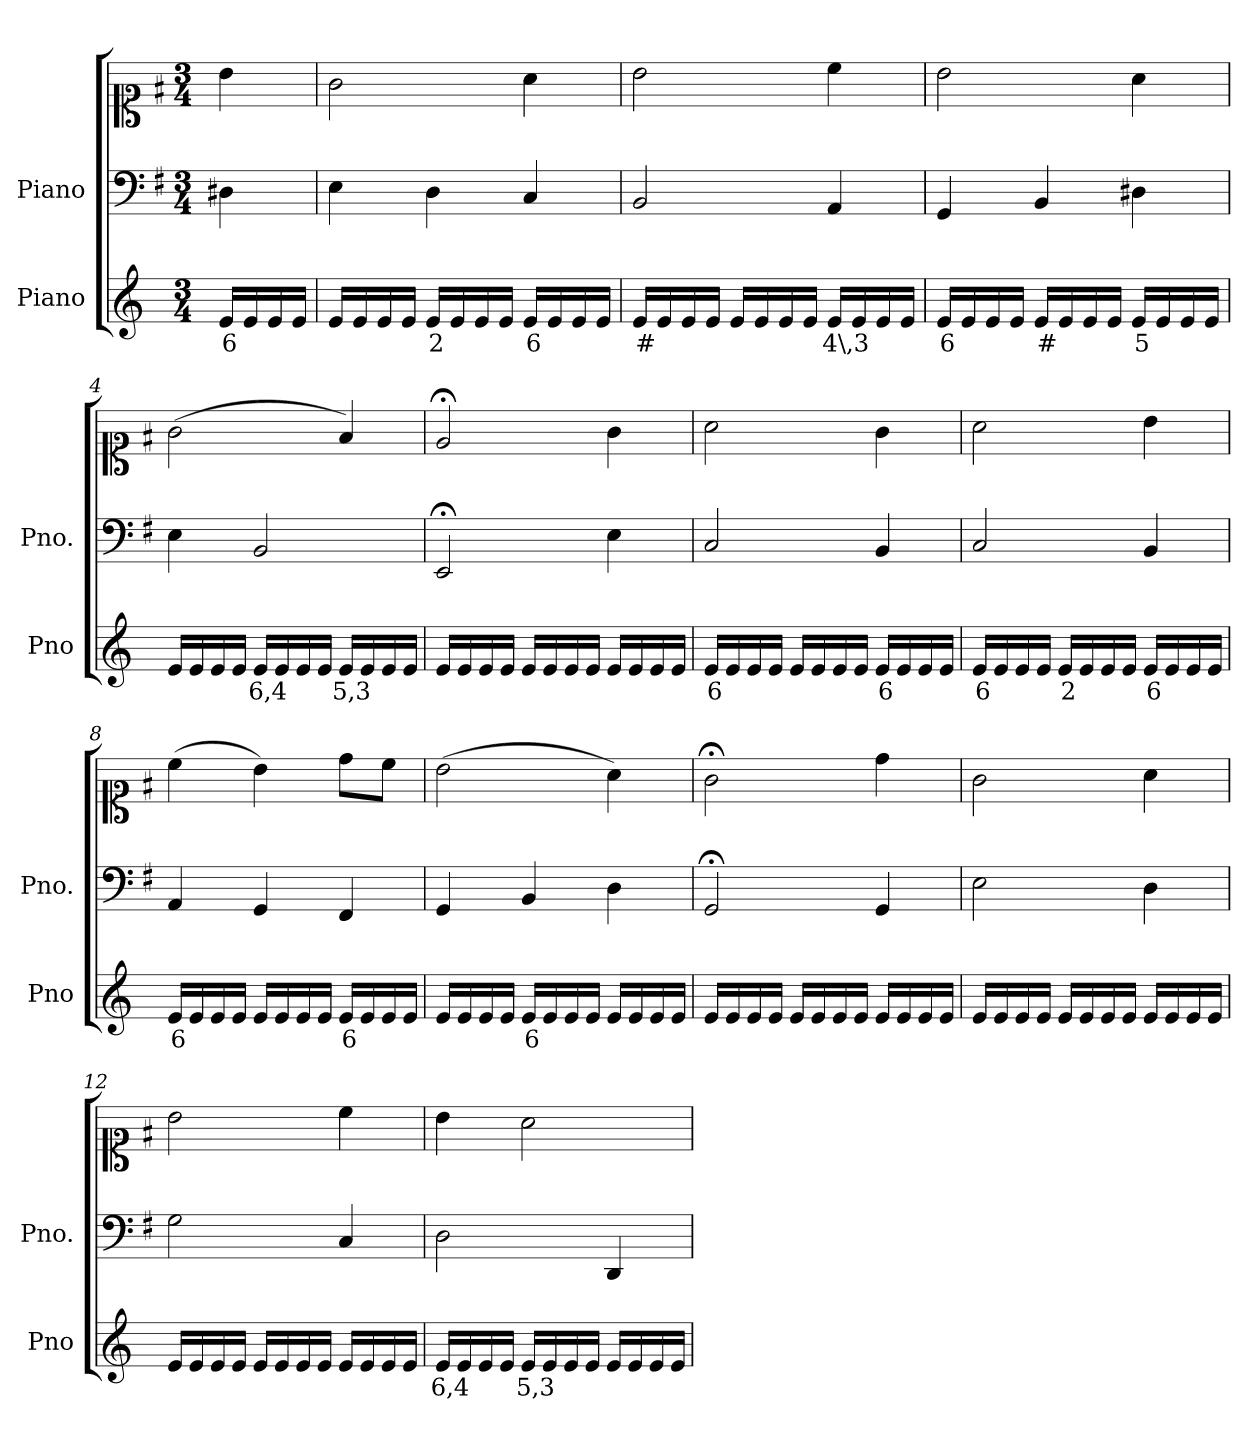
**kern	**text	**kern	**kern
*part2	*part2	*part1	*part1
*staff3	*staff3	*staff2	*staff1
*I"Piano	*	*I"Piano	*
*I'Pno	*	*I'Pno.	*
*clefG2	*	*clefF4	*clefC1
*k[]	*	*k[f#]	*k[f#]
*M3/4	*	*M3/4	*M3/4
=	=	=	=
!	!LO:LY:b	!	!
16e/LL	6	4D#X\	4b\
16e/	.	.	.
16e/	.	.	.
16e/JJ	.	.	.
=1	=1	=1	=1
16e/LL	.	4E\	2g\
16e/	.	.	.
16e/	.	.	.
16e/JJ	.	.	.
!	!LO:LY:b	!	!
16e/LL	2	4D\	.
16e/	.	.	.
16e/	.	.	.
16e/JJ	.	.	.
!	!LO:LY:b	!	!
16e/LL	6	4C/	4a\
16e/	.	.	.
16e/	.	.	.
16e/JJ	.	.	.
=2	=2	=2	=2
!	!LO:LY:b	!	!
16e/LL	#	2BB/	2b\
16e/	.	.	.
16e/	.	.	.
16e/JJ	.	.	.
16e/LL	.	.	.
16e/	.	.	.
16e/	.	.	.
16e/JJ	.	.	.
!	!LO:LY:b	!	!
16e/LL	4\,3	4AA/	4cc\
16e/	.	.	.
16e/	.	.	.
16e/JJ	.	.	.
=3	=3	=3	=3
!	!LO:LY:b	!	!
16e/LL	6	4GG/	2b\
16e/	.	.	.
16e/	.	.	.
16e/JJ	.	.	.
!	!LO:LY:b	!	!
16e/LL	#	4BB/	.
16e/	.	.	.
16e/	.	.	.
16e/JJ	.	.	.
!	!LO:LY:b	!	!
16e/LL	5	4D#X\	4a\
16e/	.	.	.
16e/	.	.	.
16e/JJ	.	.	.
=4	=4	=4	=4
16e/LL	.	4E\	(>2g\
16e/	.	.	.
16e/	.	.	.
16e/JJ	.	.	.
!	!LO:LY:b	!	!
16e/LL	6,4	2BB/	.
16e/	.	.	.
16e/	.	.	.
16e/JJ	.	.	.
!	!LO:LY:b	!	!
16e/LL	5,3	.	4f#/)
16e/	.	.	.
16e/	.	.	.
16e/JJ	.	.	.
=5	=5	=5	=5
16e/LL	.	2EE;</	2e;</
16e/	.	.	.
16e/	.	.	.
16e/JJ	.	.	.
16e/LL	.	.	.
16e/	.	.	.
16e/	.	.	.
16e/JJ	.	.	.
16e/LL	.	4E\	4g\
16e/	.	.	.
16e/	.	.	.
16e/JJ	.	.	.
=6	=6	=6	=6
!	!LO:LY:b	!	!
16e/LL	6	2C/	2a\
16e/	.	.	.
16e/	.	.	.
16e/JJ	.	.	.
16e/LL	.	.	.
16e/	.	.	.
16e/	.	.	.
16e/JJ	.	.	.
!	!LO:LY:b	!	!
16e/LL	6	4BB/	4g\
16e/	.	.	.
16e/	.	.	.
16e/JJ	.	.	.
=7	=7	=7	=7
!	!LO:LY:b	!	!
16e/LL	6	2C/	2a\
16e/	.	.	.
16e/	.	.	.
16e/JJ	.	.	.
!	!LO:LY:b	!	!
16e/LL	2	.	.
16e/	.	.	.
16e/	.	.	.
16e/JJ	.	.	.
!	!LO:LY:b	!	!
16e/LL	6	4BB/	4b\
16e/	.	.	.
16e/	.	.	.
16e/JJ	.	.	.
=8	=8	=8	=8
!	!LO:LY:b	!	!
16e/LL	6	4AA/	(>4cc\
16e/	.	.	.
16e/	.	.	.
16e/JJ	.	.	.
16e/LL	.	4GG/	4b\)
16e/	.	.	.
16e/	.	.	.
16e/JJ	.	.	.
!	!LO:LY:b	!	!
16e/LL	6	4FF#/	8dd\L
16e/	.	.	.
16e/	.	.	8cc\J
16e/JJ	.	.	.
=9	=9	=9	=9
16e/LL	.	4GG/	(>2b\
16e/	.	.	.
16e/	.	.	.
16e/JJ	.	.	.
!	!LO:LY:b	!	!
16e/LL	6	4BB/	.
16e/	.	.	.
16e/	.	.	.
16e/JJ	.	.	.
16e/LL	.	4D\	4a\)
16e/	.	.	.
16e/	.	.	.
16e/JJ	.	.	.
=10	=10	=10	=10
16e/LL	.	2GG;</	2g;<\
16e/	.	.	.
16e/	.	.	.
16e/JJ	.	.	.
16e/LL	.	.	.
16e/	.	.	.
16e/	.	.	.
16e/JJ	.	.	.
16e/LL	.	4GG/	4dd\
16e/	.	.	.
16e/	.	.	.
16e/JJ	.	.	.
=11	=11	=11	=11
16e/LL	.	2E\	2g\
16e/	.	.	.
16e/	.	.	.
16e/JJ	.	.	.
16e/LL	.	.	.
16e/	.	.	.
16e/	.	.	.
16e/JJ	.	.	.
16e/LL	.	4D\	4a\
16e/	.	.	.
16e/	.	.	.
16e/JJ	.	.	.
=12	=12	=12	=12
16e/LL	.	2G\	2b\
16e/	.	.	.
16e/	.	.	.
16e/JJ	.	.	.
16e/LL	.	.	.
16e/	.	.	.
16e/	.	.	.
16e/JJ	.	.	.
16e/LL	.	4C/	4cc\
16e/	.	.	.
16e/	.	.	.
16e/JJ	.	.	.
=13	=13	=13	=13
!	!LO:LY:b	!	!
16e/LL	6,4	2D\	4b\
16e/	.	.	.
16e/	.	.	.
16e/JJ	.	.	.
!	!LO:LY:b	!	!
16e/LL	5,3	.	2a\
16e/	.	.	.
16e/	.	.	.
16e/JJ	.	.	.
16e/LL	.	4DD/	.
16e/	.	.	.
16e/	.	.	.
16e/JJ	.	.	.
=	=	=	=
*-	*-	*-	*-
